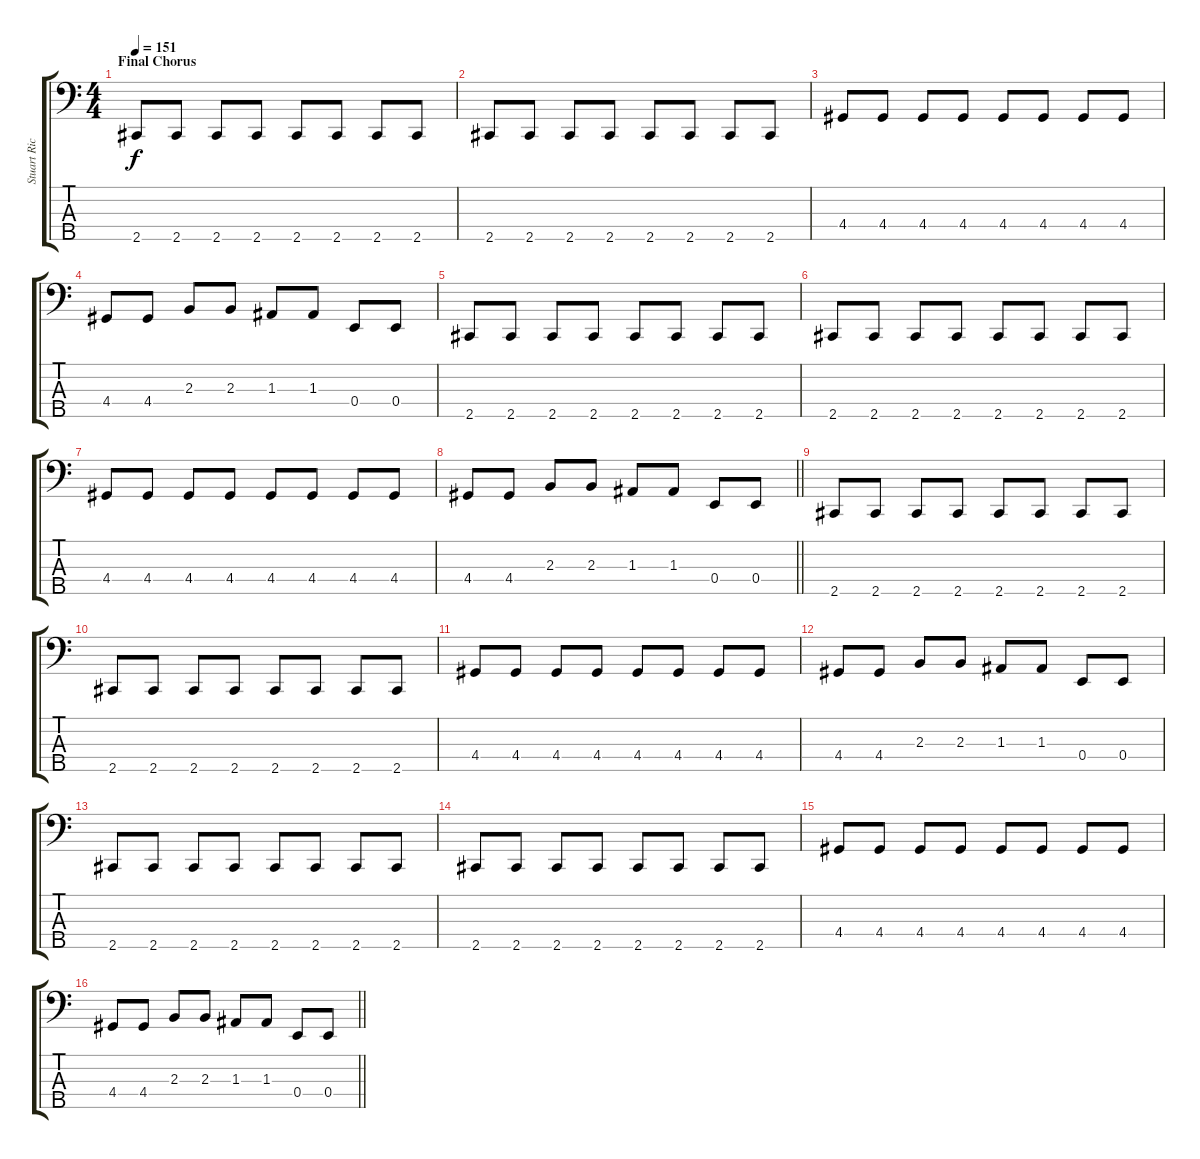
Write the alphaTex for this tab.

\track ("Stuart Richardson [Bass]" "Stuart Ric") {instrument electricbassfinger}
\staff {score tabs}
\tuning (G2 D2 A1 E1 B0) {hide}
\ts (4 4)
\section ("" "Final Chorus")
\tempo 151
\clef f4
\ks c
2.5.8{dy f} 2.5.8 2.5.8 2.5.8 2.5.8 2.5.8 2.5.8 2.5.8 |
2.5.8 2.5.8 2.5.8 2.5.8 2.5.8 2.5.8 2.5.8 2.5.8 |
4.4.8 4.4.8 4.4.8 4.4.8 4.4.8 4.4.8 4.4.8 4.4.8 |
4.4.8 4.4.8 2.3.8 2.3.8 1.3.8 1.3.8 0.4.8 0.4.8 |
2.5.8 2.5.8 2.5.8 2.5.8 2.5.8 2.5.8 2.5.8 2.5.8 |
2.5.8 2.5.8 2.5.8 2.5.8 2.5.8 2.5.8 2.5.8 2.5.8 |
4.4.8 4.4.8 4.4.8 4.4.8 4.4.8 4.4.8 4.4.8 4.4.8 |
\barLineRight lightlight
4.4.8 4.4.8 2.3.8 2.3.8 1.3.8 1.3.8 0.4.8 0.4.8 |
2.5.8 2.5.8 2.5.8 2.5.8 2.5.8 2.5.8 2.5.8 2.5.8 |
2.5.8 2.5.8 2.5.8 2.5.8 2.5.8 2.5.8 2.5.8 2.5.8 |
4.4.8 4.4.8 4.4.8 4.4.8 4.4.8 4.4.8 4.4.8 4.4.8 |
4.4.8 4.4.8 2.3.8 2.3.8 1.3.8 1.3.8 0.4.8 0.4.8 |
2.5.8 2.5.8 2.5.8 2.5.8 2.5.8 2.5.8 2.5.8 2.5.8 |
2.5.8 2.5.8 2.5.8 2.5.8 2.5.8 2.5.8 2.5.8 2.5.8 |
4.4.8 4.4.8 4.4.8 4.4.8 4.4.8 4.4.8 4.4.8 4.4.8 |
\barLineRight lightlight
4.4.8 4.4.8 2.3.8 2.3.8 1.3.8 1.3.8 0.4.8 0.4.8
